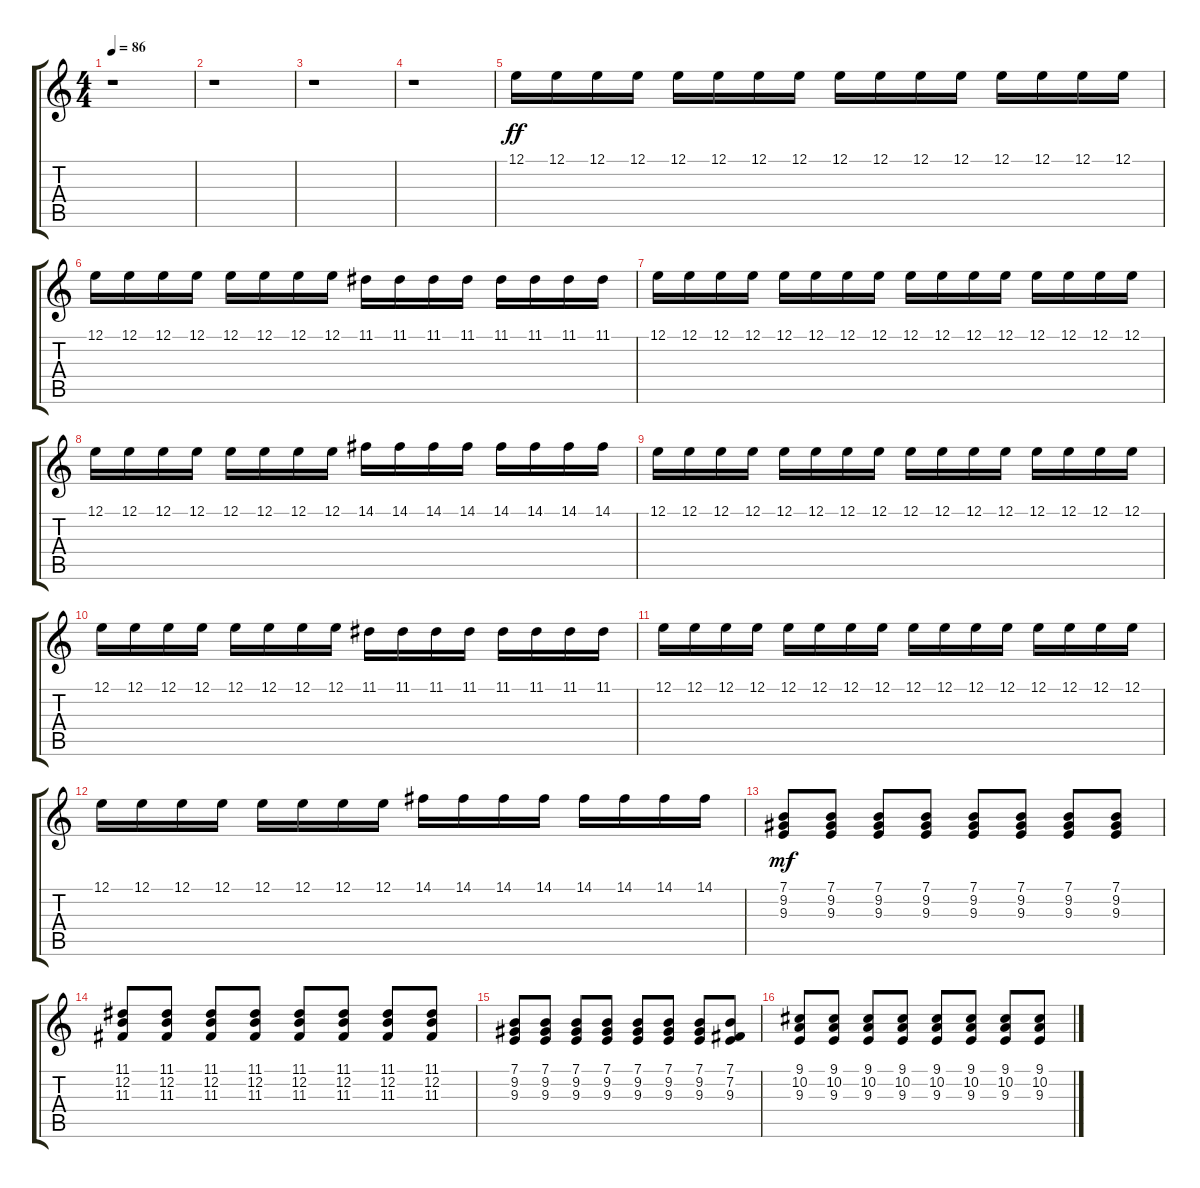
\track "" {instrument electricgrandpiano}
\staff {score tabs}
\tuning (E4 B3 G3 D3 A2 E2) {hide}
\ts (4 4)
\tempo 86
\clef g2
\ks c
r.1{dy ff} |
r.1 |
r.1 |
r.1 |
12.1.16 12.1.16 12.1.16 12.1.16 12.1.16 12.1.16 12.1.16 12.1.16 12.1.16 12.1.16 12.1.16 12.1.16 12.1.16 12.1.16 12.1.16 12.1.16 |
12.1.16 12.1.16 12.1.16 12.1.16 12.1.16 12.1.16 12.1.16 12.1.16 11.1.16 11.1.16 11.1.16 11.1.16 11.1.16 11.1.16 11.1.16 11.1.16 |
12.1.16 12.1.16 12.1.16 12.1.16 12.1.16 12.1.16 12.1.16 12.1.16 12.1.16 12.1.16 12.1.16 12.1.16 12.1.16 12.1.16 12.1.16 12.1.16 |
12.1.16 12.1.16 12.1.16 12.1.16 12.1.16 12.1.16 12.1.16 12.1.16 14.1.16 14.1.16 14.1.16 14.1.16 14.1.16 14.1.16 14.1.16 14.1.16 |
12.1.16 12.1.16 12.1.16 12.1.16 12.1.16 12.1.16 12.1.16 12.1.16 12.1.16 12.1.16 12.1.16 12.1.16 12.1.16 12.1.16 12.1.16 12.1.16 |
12.1.16 12.1.16 12.1.16 12.1.16 12.1.16 12.1.16 12.1.16 12.1.16 11.1.16 11.1.16 11.1.16 11.1.16 11.1.16 11.1.16 11.1.16 11.1.16 |
12.1.16 12.1.16 12.1.16 12.1.16 12.1.16 12.1.16 12.1.16 12.1.16 12.1.16 12.1.16 12.1.16 12.1.16 12.1.16 12.1.16 12.1.16 12.1.16 |
12.1.16 12.1.16 12.1.16 12.1.16 12.1.16 12.1.16 12.1.16 12.1.16 14.1.16 14.1.16 14.1.16 14.1.16 14.1.16 14.1.16 14.1.16 14.1.16 |
(7.1 9.2 9.3).8{dy mf} (7.1 9.2 9.3).8 (7.1 9.2 9.3).8 (7.1 9.2 9.3).8 (7.1 9.2 9.3).8 (7.1 9.2 9.3).8 (7.1 9.2 9.3).8 (7.1 9.2 9.3).8 |
(11.1 12.2 11.3).8 (11.1 12.2 11.3).8 (11.1 12.2 11.3).8 (11.1 12.2 11.3).8 (11.1 12.2 11.3).8 (11.1 12.2 11.3).8 (11.1 12.2 11.3).8 (11.1 12.2 11.3).8 |
(7.1 9.2 9.3).8 (7.1 9.2 9.3).8 (7.1 9.2 9.3).8 (7.1 9.2 9.3).8 (7.1 9.2 9.3).8 (7.1 9.2 9.3).8 (7.1 9.2 9.3).8 (7.1 7.2 9.3).8 |
(9.1 10.2 9.3).8 (9.1 10.2 9.3).8 (9.1 10.2 9.3).8 (9.1 10.2 9.3).8 (9.1 10.2 9.3).8 (9.1 10.2 9.3).8 (9.1 10.2 9.3).8 (9.1 10.2 9.3).8
